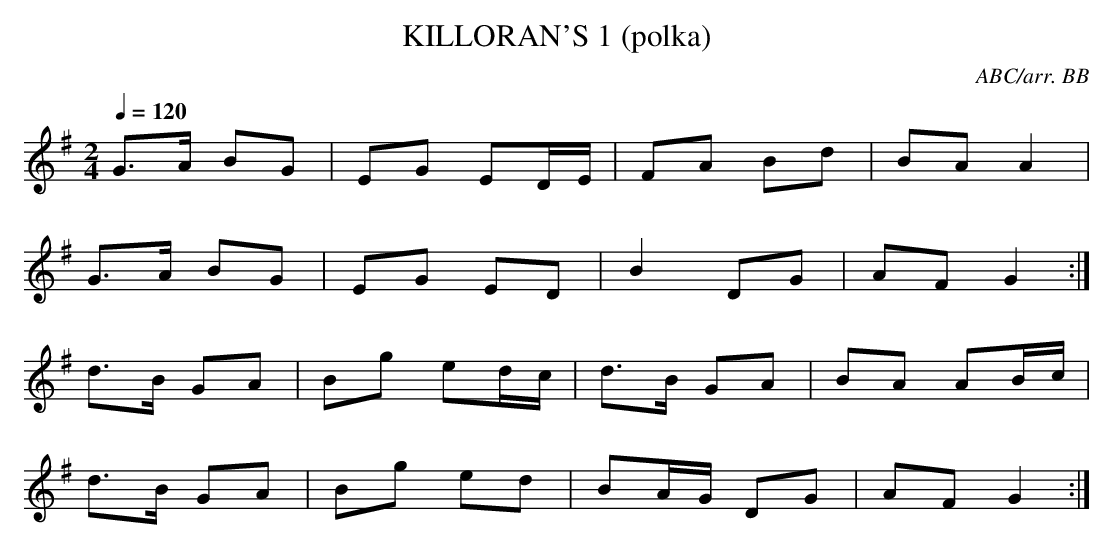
X:1
T:KILLORAN'S 1 (polka)
C:ABC/arr. BB
L:1/8
M:2/4
Q:1/4=120
K:G
G>A BG|EG ED/E/|FA Bd|BA A2|
G>A BG|EG ED|B2 DG|AF G2:|
d>B GA|Bg ed/c/|d>B GA|BA AB/c/|
d>B GA|Bg ed|BA/G/ DG|AF G2:|
